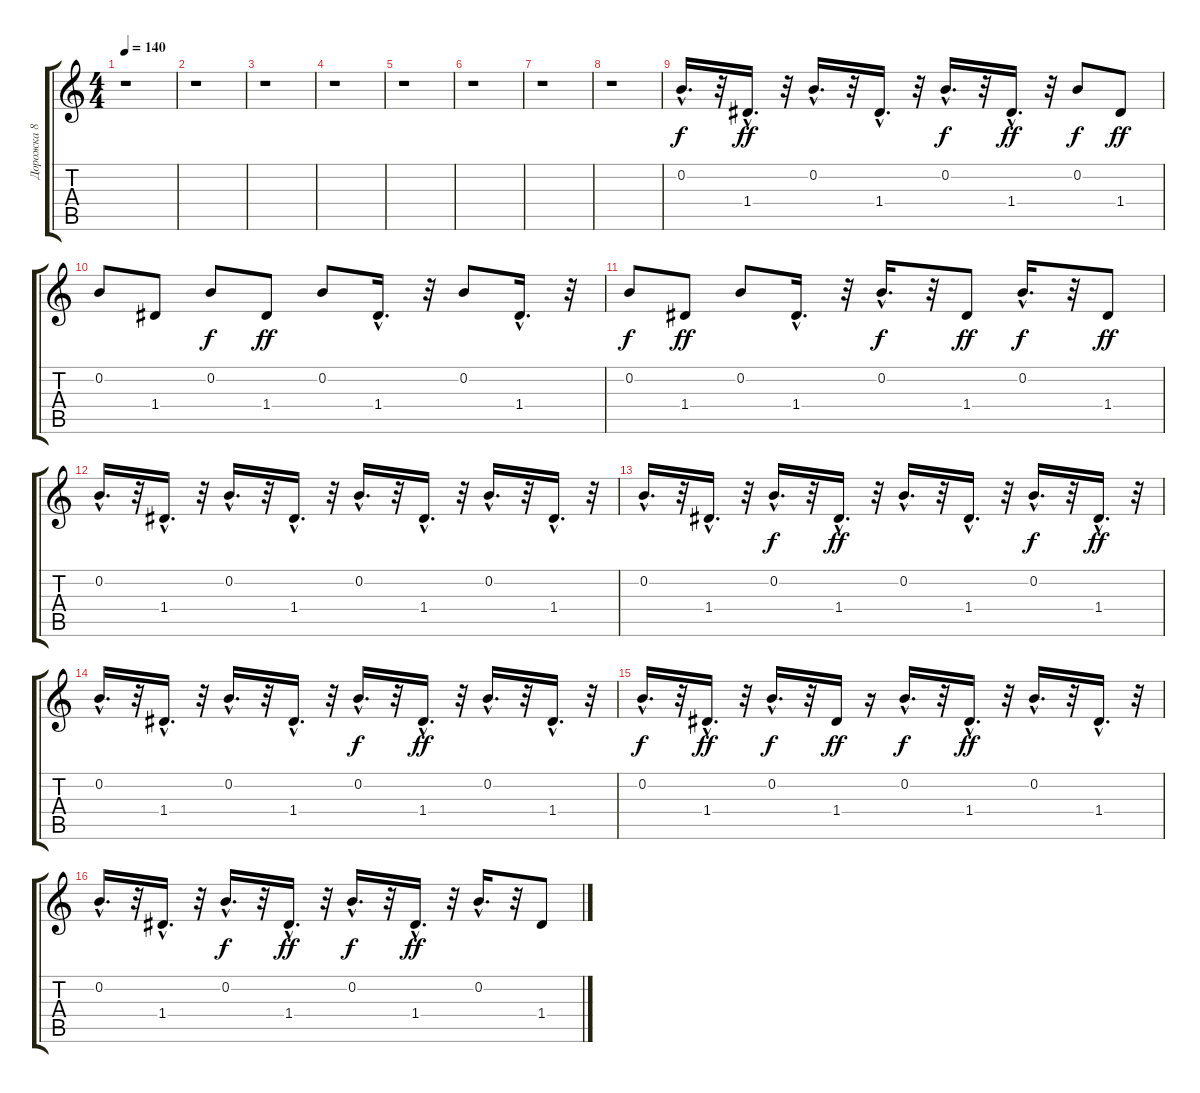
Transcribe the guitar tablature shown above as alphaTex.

\track ("Дорожка 8" "Дорожка 8") {instrument electricguitarclean}
\staff {score tabs}
\tuning (E4 B3 G3 D3 A2 E2) {hide}
\ts (4 4)
\tempo 140
\clef g2
\ks c
r.1{dy ff} |
r.1 |
r.1 |
r.1 |
r.1 |
r.1 |
r.1 |
r.1 |
0.2{hac}.16{d dy f} r.32 1.4{hac}.16{d dy ff} r.32 0.2{hac}.16{d} r.32 1.4{hac}.16{d} r.32 0.2{hac}.16{d dy f} r.32 1.4{hac}.16{d dy ff} r.32 0.2.8{dy f} 1.4.8{dy ff} |
0.2.8 1.4.8 0.2.8{dy f} 1.4.8{dy ff} 0.2.8 1.4{hac}.16{d} r.32 0.2.8 1.4{hac}.16{d} r.32 |
0.2.8{dy f} 1.4.8{dy ff} 0.2.8 1.4{hac}.16{d} r.32 0.2{hac}.16{d dy f} r.32 1.4.8{dy ff} 0.2{hac}.16{d dy f} r.32 1.4.8{dy ff} |
0.2{hac}.16{d} r.32 1.4{hac}.16{d} r.32 0.2{hac}.16{d} r.32 1.4{hac}.16{d} r.32 0.2{hac}.16{d} r.32 1.4{hac}.16{d} r.32 0.2{hac}.16{d} r.32 1.4{hac}.16{d} r.32 |
0.2{hac}.16{d} r.32 1.4{hac}.16{d} r.32 0.2{hac}.16{d dy f} r.32 1.4{hac}.16{d dy ff} r.32 0.2{hac}.16{d} r.32 1.4{hac}.16{d} r.32 0.2{hac}.16{d dy f} r.32 1.4{hac}.16{d dy ff} r.32 |
0.2{hac}.16{d} r.32 1.4{hac}.16{d} r.32 0.2{hac}.16{d} r.32 1.4{hac}.16{d} r.32 0.2{hac}.16{d dy f} r.32 1.4{hac}.16{d dy ff} r.32 0.2{hac}.16{d} r.32 1.4{hac}.16{d} r.32 |
0.2{hac}.16{d dy f} r.32 1.4{hac}.16{d dy ff} r.32 0.2{hac}.16{d dy f} r.32 1.4.16{dy ff} r.16 0.2{hac}.16{d dy f} r.32 1.4{hac}.16{d dy ff} r.32 0.2{hac}.16{d} r.32 1.4{hac}.16{d} r.32 |
0.2{hac}.16{d} r.32 1.4{hac}.16{d} r.32 0.2{hac}.16{d dy f} r.32 1.4{hac}.16{d dy ff} r.32 0.2{hac}.16{d dy f} r.32 1.4{hac}.16{d dy ff} r.32 0.2{hac}.16{d} r.32 1.4.8
